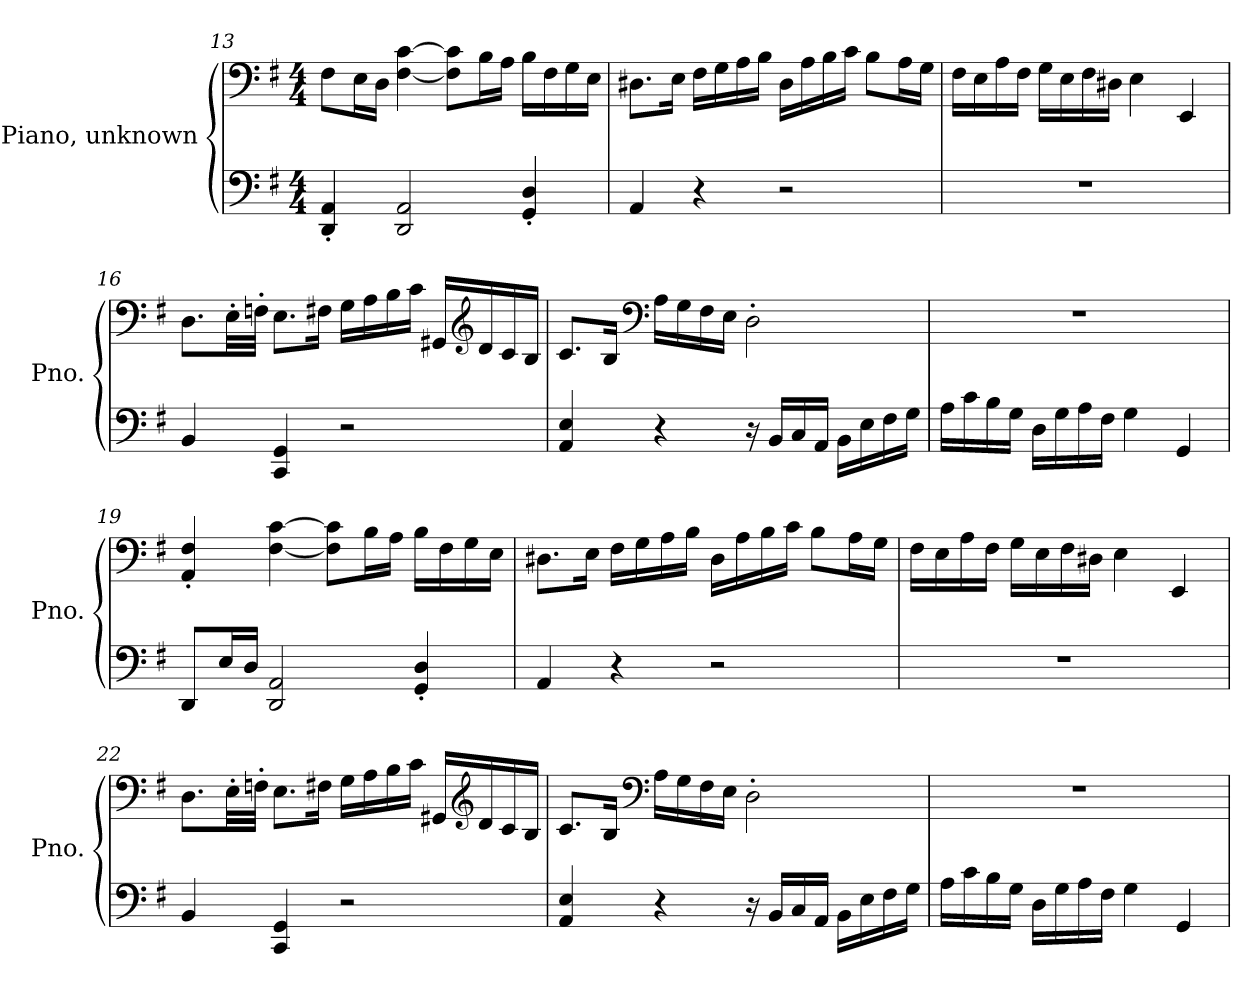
**kern	**kern
*part1	*part1
*staff2	*staff1
*I"Piano, unknown	*
*I'Pno.	*
*clefF4	*clefF4
*k[f#]	*k[f#]
*M4/4	*M4/4
=13	=13
4DD/' 4AA/'	8F#\L
.	16E\L
.	16D\JJ
2DD/ 2AA/	[4F#\ [4c\
.	8F#\] 8c\]L
.	16B\L
.	16A\JJ
4GG/' 4D/'	16B\LL
.	16F#\
.	16G\
.	16E\JJ
!!LO:LB:g=z
=14	=14
4AA/	8.D#X\L
.	16E\Jk
4r	16F#\LL
.	16G\
.	16A\
.	16B\JJ
2r	16D#\LL
.	16A\
.	16B\
.	16c\JJ
.	8B\L
.	16A\L
.	16G\JJ
=15	=15
1r	16F#\LL
.	16E\
.	16A\
.	16F#\JJ
.	16G\LL
.	16E\
.	16F#\
.	16D#X\JJ
.	4E\
.	4EE/
=16	=16
4BB/	8.D\L
.	32E'\LL
.	32Fn'\JJJ
4CC/ 4GG/	8.E\L
.	16F#X\Jk
2r	16G\LL
.	16A\
.	16B\
.	16c\JJ
.	16GG#X/LL
*	*clefG2
.	16d/
.	16c/
.	16B/JJ
!!LO:LB:g=z
=17	=17
4AA/ 4E/	8.c/L
.	16B/Jk
*	*clefF4
4r	16A\LL
.	16G\
.	16F#\
.	16E\JJ
16r	2D'\
16BB/LL	.
16C/	.
16AA/JJ	.
16BB\LL	.
16E\	.
16F#\	.
16G\JJ	.
=18	=18
16A\LL	1r
16c\	.
16B\	.
16G\JJ	.
16D\LL	.
16G\	.
16A\	.
16F#\JJ	.
4G\	.
4GG/	.
=19	=19
8DD/L	4AA/' 4F#/'
16E/L	.
16D/JJ	.
2DD/ 2AA/	[4F#\ [4c\
.	8F#\] 8c\]L
.	16B\L
.	16A\JJ
4GG/' 4D/'	16B\LL
.	16F#\
.	16G\
.	16E\JJ
!!LO:PB:g=z
=20	=20
4AA/	8.D#X\L
.	16E\Jk
4r	16F#\LL
.	16G\
.	16A\
.	16B\JJ
2r	16D#\LL
.	16A\
.	16B\
.	16c\JJ
.	8B\L
.	16A\L
.	16G\JJ
=21	=21
1r	16F#\LL
.	16E\
.	16A\
.	16F#\JJ
.	16G\LL
.	16E\
.	16F#\
.	16D#X\JJ
.	4E\
.	4EE/
=22	=22
4BB/	8.D\L
.	32E'\LL
.	32Fn'\JJJ
4CC/ 4GG/	8.E\L
.	16F#X\Jk
2r	16G\LL
.	16A\
.	16B\
.	16c\JJ
.	16GG#X/LL
*	*clefG2
.	16d/
.	16c/
.	16B/JJ
!!LO:LB:g=z
=23	=23
4AA/ 4E/	8.c/L
.	16B/Jk
*	*clefF4
4r	16A\LL
.	16G\
.	16F#\
.	16E\JJ
16r	2D'\
16BB/LL	.
16C/	.
16AA/JJ	.
16BB\LL	.
16E\	.
16F#\	.
16G\JJ	.
=24	=24
16A\LL	1r
16c\	.
16B\	.
16G\JJ	.
16D\LL	.
16G\	.
16A\	.
16F#\JJ	.
4G\	.
4GG/	.
=	=
*-	*-
